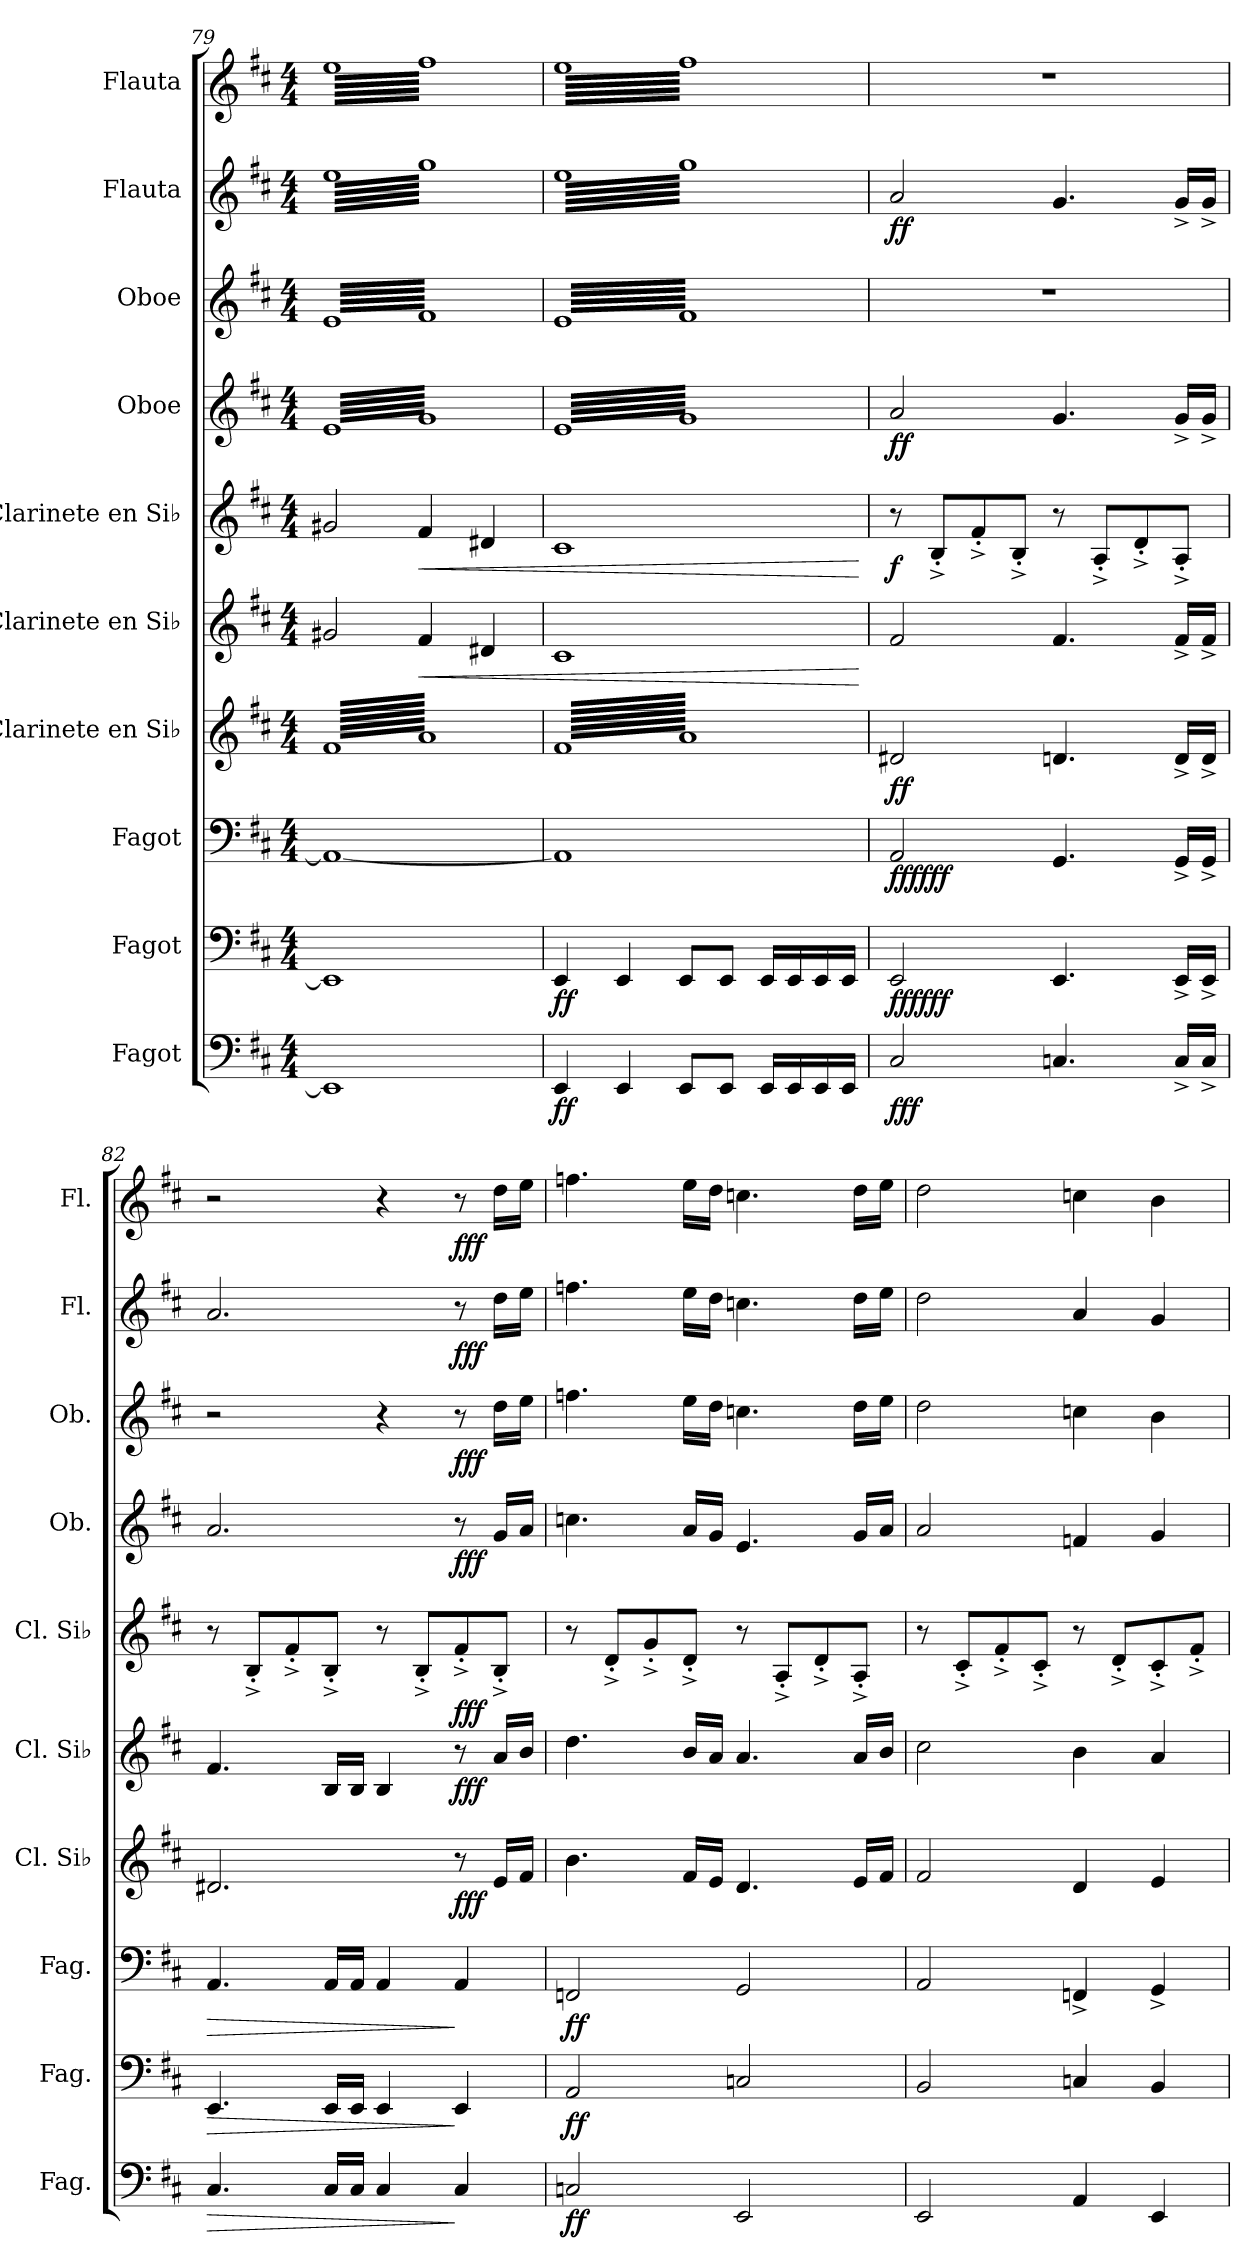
**kern	**dynam	**kern	**dynam	**kern	**dynam	**kern	**dynam	**kern	**dynam	**kern	**dynam	**kern	**dynam	**kern	**dynam	**kern	**dynam	**kern	**dynam
*part10	*part10	*part9	*part9	*part8	*part8	*part7	*part7	*part6	*part6	*part5	*part5	*part4	*part4	*part3	*part3	*part2	*part2	*part1	*part1
*staff10	*staff10	*staff9	*staff9	*staff8	*staff8	*staff7	*staff7	*staff6	*staff6	*staff5	*staff5	*staff4	*staff4	*staff3	*staff3	*staff2	*staff2	*staff1	*staff1
*I"Fagot	*	*I"Fagot	*	*I"Fagot	*	*I"Clarinete en Si♭	*	*I"Clarinete en Si♭	*	*I"Clarinete en Si♭	*	*I"Oboe	*	*I"Oboe	*	*I"Flauta	*	*I"Flauta	*
*I'Fag.	*	*I'Fag.	*	*I'Fag.	*	*I'Cl. Si♭	*	*I'Cl. Si♭	*	*I'Cl. Si♭	*	*I'Ob.	*	*I'Ob.	*	*I'Fl.	*	*I'Fl.	*
*clefF4	*	*clefF4	*	*clefF4	*	*clefG2	*	*clefG2	*	*clefG2	*	*clefG2	*	*clefG2	*	*clefG2	*	*clefG2	*
*	*	*	*	*	*	*ITrd1c2	*	*ITrd1c2	*	*ITrd1c2	*	*	*	*	*	*	*	*	*
*k[f#c#]	*	*k[f#c#]	*	*k[f#c#]	*	*k[]	*	*k[]	*	*k[]	*	*k[f#c#]	*	*k[f#c#]	*	*k[f#c#]	*	*k[f#c#]	*
*M4/4	*	*M4/4	*	*M4/4	*	*M4/4	*	*M4/4	*	*M4/4	*	*M4/4	*	*M4/4	*	*M4/4	*	*M4/4	*
=79	=79	=79	=79	=79	=79	=79	=79	=79	=79	=79	=79	=79	=79	=79	=79	=79	=79	=79	=79
*	*	*	*	*	*	*tremolo	*	*	*	*	*	*	*	*	*	*	*	*	*
*	*	*	*	*	*	*	*	*	*	*	*	*tremolo	*	*	*	*	*	*	*
*	*	*	*	*	*	*	*	*	*	*	*	*	*	*tremolo	*	*	*	*	*
*	*	*	*	*	*	*	*	*	*	*	*	*	*	*	*	*tremolo	*	*	*
*	*	*	*	*	*	*	*	*	*	*	*	*	*	*	*	*	*	*tremolo	*
1EE]	.	1EE]	.	1AA_	.	128eLLLLL	.	2f#X/	.	2f#X/	.	64eLLLL	.	64eLLLL	.	64eeLLLL	.	64eeLLLL	.
.	.	.	.	.	.	128g	.	.	.	.	.	.	.	.	.	.	.	.	.
.	.	.	.	.	.	128e	.	.	.	.	.	64g	.	64f#	.	64gg	.	64ff#	.
.	.	.	.	.	.	128g	.	.	.	.	.	.	.	.	.	.	.	.	.
.	.	.	.	.	.	128e	.	.	.	.	.	64e	.	64e	.	64ee	.	64ee	.
.	.	.	.	.	.	128g	.	.	.	.	.	.	.	.	.	.	.	.	.
.	.	.	.	.	.	128e	.	.	.	.	.	64g	.	64f#	.	64gg	.	64ff#	.
.	.	.	.	.	.	128g	.	.	.	.	.	.	.	.	.	.	.	.	.
.	.	.	.	.	.	128e	.	.	.	.	.	64e	.	64e	.	64ee	.	64ee	.
.	.	.	.	.	.	128g	.	.	.	.	.	.	.	.	.	.	.	.	.
.	.	.	.	.	.	128e	.	.	.	.	.	64g	.	64f#	.	64gg	.	64ff#	.
.	.	.	.	.	.	128g	.	.	.	.	.	.	.	.	.	.	.	.	.
.	.	.	.	.	.	128e	.	.	.	.	.	64e	.	64e	.	64ee	.	64ee	.
.	.	.	.	.	.	128g	.	.	.	.	.	.	.	.	.	.	.	.	.
.	.	.	.	.	.	128e	.	.	.	.	.	64g	.	64f#	.	64gg	.	64ff#	.
.	.	.	.	.	.	128g	.	.	.	.	.	.	.	.	.	.	.	.	.
.	.	.	.	.	.	128e	.	.	.	.	.	64e	.	64e	.	64ee	.	64ee	.
.	.	.	.	.	.	128g	.	.	.	.	.	.	.	.	.	.	.	.	.
.	.	.	.	.	.	128e	.	.	.	.	.	64g	.	64f#	.	64gg	.	64ff#	.
.	.	.	.	.	.	128g	.	.	.	.	.	.	.	.	.	.	.	.	.
.	.	.	.	.	.	128e	.	.	.	.	.	64e	.	64e	.	64ee	.	64ee	.
.	.	.	.	.	.	128g	.	.	.	.	.	.	.	.	.	.	.	.	.
.	.	.	.	.	.	128e	.	.	.	.	.	64g	.	64f#	.	64gg	.	64ff#	.
.	.	.	.	.	.	128g	.	.	.	.	.	.	.	.	.	.	.	.	.
.	.	.	.	.	.	128e	.	.	.	.	.	64e	.	64e	.	64ee	.	64ee	.
.	.	.	.	.	.	128g	.	.	.	.	.	.	.	.	.	.	.	.	.
.	.	.	.	.	.	128e	.	.	.	.	.	64g	.	64f#	.	64gg	.	64ff#	.
.	.	.	.	.	.	128g	.	.	.	.	.	.	.	.	.	.	.	.	.
.	.	.	.	.	.	128e	.	.	.	.	.	64e	.	64e	.	64ee	.	64ee	.
.	.	.	.	.	.	128g	.	.	.	.	.	.	.	.	.	.	.	.	.
.	.	.	.	.	.	128e	.	.	.	.	.	64g	.	64f#	.	64gg	.	64ff#	.
.	.	.	.	.	.	128g	.	.	.	.	.	.	.	.	.	.	.	.	.
.	.	.	.	.	.	128e	.	.	.	.	.	64e	.	64e	.	64ee	.	64ee	.
.	.	.	.	.	.	128g	.	.	.	.	.	.	.	.	.	.	.	.	.
.	.	.	.	.	.	128e	.	.	.	.	.	64g	.	64f#	.	64gg	.	64ff#	.
.	.	.	.	.	.	128g	.	.	.	.	.	.	.	.	.	.	.	.	.
.	.	.	.	.	.	128e	.	.	.	.	.	64e	.	64e	.	64ee	.	64ee	.
.	.	.	.	.	.	128g	.	.	.	.	.	.	.	.	.	.	.	.	.
.	.	.	.	.	.	128e	.	.	.	.	.	64g	.	64f#	.	64gg	.	64ff#	.
.	.	.	.	.	.	128g	.	.	.	.	.	.	.	.	.	.	.	.	.
.	.	.	.	.	.	128e	.	.	.	.	.	64e	.	64e	.	64ee	.	64ee	.
.	.	.	.	.	.	128g	.	.	.	.	.	.	.	.	.	.	.	.	.
.	.	.	.	.	.	128e	.	.	.	.	.	64g	.	64f#	.	64gg	.	64ff#	.
.	.	.	.	.	.	128g	.	.	.	.	.	.	.	.	.	.	.	.	.
.	.	.	.	.	.	128e	.	.	.	.	.	64e	.	64e	.	64ee	.	64ee	.
.	.	.	.	.	.	128g	.	.	.	.	.	.	.	.	.	.	.	.	.
.	.	.	.	.	.	128e	.	.	.	.	.	64g	.	64f#	.	64gg	.	64ff#	.
.	.	.	.	.	.	128g	.	.	.	.	.	.	.	.	.	.	.	.	.
.	.	.	.	.	.	128e	.	.	.	.	.	64e	.	64e	.	64ee	.	64ee	.
.	.	.	.	.	.	128g	.	.	.	.	.	.	.	.	.	.	.	.	.
.	.	.	.	.	.	128e	.	.	.	.	.	64g	.	64f#	.	64gg	.	64ff#	.
.	.	.	.	.	.	128g	.	.	.	.	.	.	.	.	.	.	.	.	.
.	.	.	.	.	.	128e	.	.	.	.	.	64e	.	64e	.	64ee	.	64ee	.
.	.	.	.	.	.	128g	.	.	.	.	.	.	.	.	.	.	.	.	.
.	.	.	.	.	.	128e	.	.	.	.	.	64g	.	64f#	.	64gg	.	64ff#	.
.	.	.	.	.	.	128g	.	.	.	.	.	.	.	.	.	.	.	.	.
.	.	.	.	.	.	128e	.	.	.	.	.	64e	.	64e	.	64ee	.	64ee	.
.	.	.	.	.	.	128g	.	.	.	.	.	.	.	.	.	.	.	.	.
.	.	.	.	.	.	128e	.	.	.	.	.	64g	.	64f#	.	64gg	.	64ff#	.
.	.	.	.	.	.	128g	.	.	.	.	.	.	.	.	.	.	.	.	.
.	.	.	.	.	.	128e	.	.	.	.	.	64e	.	64e	.	64ee	.	64ee	.
.	.	.	.	.	.	128g	.	.	.	.	.	.	.	.	.	.	.	.	.
.	.	.	.	.	.	128e	.	.	.	.	.	64g	.	64f#	.	64gg	.	64ff#	.
.	.	.	.	.	.	128g	.	.	.	.	.	.	.	.	.	.	.	.	.
!	!	!	!	!	!	!	!	!	!LO:HP:b	!	!LO:HP:b	!	!	!	!	!	!	!	!
.	.	.	.	.	.	128e	.	4e/	<	4e/	<	64e	.	64e	.	64ee	.	64ee	.
.	.	.	.	.	.	128g	.	.	.	.	.	.	.	.	.	.	.	.	.
.	.	.	.	.	.	128e	.	.	.	.	.	64g	.	64f#	.	64gg	.	64ff#	.
.	.	.	.	.	.	128g	.	.	.	.	.	.	.	.	.	.	.	.	.
.	.	.	.	.	.	128e	.	.	.	.	.	64e	.	64e	.	64ee	.	64ee	.
.	.	.	.	.	.	128g	.	.	.	.	.	.	.	.	.	.	.	.	.
.	.	.	.	.	.	128e	.	.	.	.	.	64g	.	64f#	.	64gg	.	64ff#	.
.	.	.	.	.	.	128g	.	.	.	.	.	.	.	.	.	.	.	.	.
.	.	.	.	.	.	128e	.	.	.	.	.	64e	.	64e	.	64ee	.	64ee	.
.	.	.	.	.	.	128g	.	.	.	.	.	.	.	.	.	.	.	.	.
.	.	.	.	.	.	128e	.	.	.	.	.	64g	.	64f#	.	64gg	.	64ff#	.
.	.	.	.	.	.	128g	.	.	.	.	.	.	.	.	.	.	.	.	.
.	.	.	.	.	.	128e	.	.	.	.	.	64e	.	64e	.	64ee	.	64ee	.
.	.	.	.	.	.	128g	.	.	.	.	.	.	.	.	.	.	.	.	.
.	.	.	.	.	.	128e	.	.	.	.	.	64g	.	64f#	.	64gg	.	64ff#	.
.	.	.	.	.	.	128g	.	.	.	.	.	.	.	.	.	.	.	.	.
.	.	.	.	.	.	128e	.	.	.	.	.	64e	.	64e	.	64ee	.	64ee	.
.	.	.	.	.	.	128g	.	.	.	.	.	.	.	.	.	.	.	.	.
.	.	.	.	.	.	128e	.	.	.	.	.	64g	.	64f#	.	64gg	.	64ff#	.
.	.	.	.	.	.	128g	.	.	.	.	.	.	.	.	.	.	.	.	.
.	.	.	.	.	.	128e	.	.	.	.	.	64e	.	64e	.	64ee	.	64ee	.
.	.	.	.	.	.	128g	.	.	.	.	.	.	.	.	.	.	.	.	.
.	.	.	.	.	.	128e	.	.	.	.	.	64g	.	64f#	.	64gg	.	64ff#	.
.	.	.	.	.	.	128g	.	.	.	.	.	.	.	.	.	.	.	.	.
.	.	.	.	.	.	128e	.	.	.	.	.	64e	.	64e	.	64ee	.	64ee	.
.	.	.	.	.	.	128g	.	.	.	.	.	.	.	.	.	.	.	.	.
.	.	.	.	.	.	128e	.	.	.	.	.	64g	.	64f#	.	64gg	.	64ff#	.
.	.	.	.	.	.	128g	.	.	.	.	.	.	.	.	.	.	.	.	.
.	.	.	.	.	.	128e	.	.	.	.	.	64e	.	64e	.	64ee	.	64ee	.
.	.	.	.	.	.	128g	.	.	.	.	.	.	.	.	.	.	.	.	.
.	.	.	.	.	.	128e	.	.	.	.	.	64g	.	64f#	.	64gg	.	64ff#	.
.	.	.	.	.	.	128g	.	.	.	.	.	.	.	.	.	.	.	.	.
.	.	.	.	.	.	128e	.	4c#X/	.	4c#X/	.	64e	.	64e	.	64ee	.	64ee	.
.	.	.	.	.	.	128g	.	.	.	.	.	.	.	.	.	.	.	.	.
.	.	.	.	.	.	128e	.	.	.	.	.	64g	.	64f#	.	64gg	.	64ff#	.
.	.	.	.	.	.	128g	.	.	.	.	.	.	.	.	.	.	.	.	.
.	.	.	.	.	.	128e	.	.	.	.	.	64e	.	64e	.	64ee	.	64ee	.
.	.	.	.	.	.	128g	.	.	.	.	.	.	.	.	.	.	.	.	.
.	.	.	.	.	.	128e	.	.	.	.	.	64g	.	64f#	.	64gg	.	64ff#	.
.	.	.	.	.	.	128g	.	.	.	.	.	.	.	.	.	.	.	.	.
.	.	.	.	.	.	128e	.	.	.	.	.	64e	.	64e	.	64ee	.	64ee	.
.	.	.	.	.	.	128g	.	.	.	.	.	.	.	.	.	.	.	.	.
.	.	.	.	.	.	128e	.	.	.	.	.	64g	.	64f#	.	64gg	.	64ff#	.
.	.	.	.	.	.	128g	.	.	.	.	.	.	.	.	.	.	.	.	.
.	.	.	.	.	.	128e	.	.	.	.	.	64e	.	64e	.	64ee	.	64ee	.
.	.	.	.	.	.	128g	.	.	.	.	.	.	.	.	.	.	.	.	.
.	.	.	.	.	.	128e	.	.	.	.	.	64g	.	64f#	.	64gg	.	64ff#	.
.	.	.	.	.	.	128g	.	.	.	.	.	.	.	.	.	.	.	.	.
.	.	.	.	.	.	128e	.	.	.	.	.	64e	.	64e	.	64ee	.	64ee	.
.	.	.	.	.	.	128g	.	.	.	.	.	.	.	.	.	.	.	.	.
.	.	.	.	.	.	128e	.	.	.	.	.	64g	.	64f#	.	64gg	.	64ff#	.
.	.	.	.	.	.	128g	.	.	.	.	.	.	.	.	.	.	.	.	.
.	.	.	.	.	.	128e	.	.	.	.	.	64e	.	64e	.	64ee	.	64ee	.
.	.	.	.	.	.	128g	.	.	.	.	.	.	.	.	.	.	.	.	.
.	.	.	.	.	.	128e	.	.	.	.	.	64g	.	64f#	.	64gg	.	64ff#	.
.	.	.	.	.	.	128g	.	.	.	.	.	.	.	.	.	.	.	.	.
.	.	.	.	.	.	128e	.	.	.	.	.	64e	.	64e	.	64ee	.	64ee	.
.	.	.	.	.	.	128g	.	.	.	.	.	.	.	.	.	.	.	.	.
.	.	.	.	.	.	128e	.	.	.	.	.	64g	.	64f#	.	64gg	.	64ff#	.
.	.	.	.	.	.	128g	.	.	.	.	.	.	.	.	.	.	.	.	.
.	.	.	.	.	.	128e	.	.	.	.	.	64e	.	64e	.	64ee	.	64ee	.
.	.	.	.	.	.	128g	.	.	.	.	.	.	.	.	.	.	.	.	.
.	.	.	.	.	.	128e	.	.	.	.	.	64gJJJJ	.	64f#JJJJ	.	64ggJJJJ	.	64ff#JJJJ	.
.	.	.	.	.	.	128gJJJJJ	.	.	.	.	.	.	.	.	.	.	.	.	.
=80	=80	=80	=80	=80	=80	=80	=80	=80	=80	=80	=80	=80	=80	=80	=80	=80	=80	=80	=80
!	!LO:DY:b	!	!LO:DY:b	!	!	!	!	!	!	!	!	!	!	!	!	!	!	!	!
4EE/	ff	4EE/	ff	1AA]	.	128eLLLLL	.	1B	.	1B	.	64eLLLL	.	64eLLLL	.	64eeLLLL	.	64eeLLLL	.
.	.	.	.	.	.	128g	.	.	.	.	.	.	.	.	.	.	.	.	.
.	.	.	.	.	.	128e	.	.	.	.	.	64g	.	64f#	.	64gg	.	64ff#	.
.	.	.	.	.	.	128g	.	.	.	.	.	.	.	.	.	.	.	.	.
.	.	.	.	.	.	128e	.	.	.	.	.	64e	.	64e	.	64ee	.	64ee	.
.	.	.	.	.	.	128g	.	.	.	.	.	.	.	.	.	.	.	.	.
.	.	.	.	.	.	128e	.	.	.	.	.	64g	.	64f#	.	64gg	.	64ff#	.
.	.	.	.	.	.	128g	.	.	.	.	.	.	.	.	.	.	.	.	.
.	.	.	.	.	.	128e	.	.	.	.	.	64e	.	64e	.	64ee	.	64ee	.
.	.	.	.	.	.	128g	.	.	.	.	.	.	.	.	.	.	.	.	.
.	.	.	.	.	.	128e	.	.	.	.	.	64g	.	64f#	.	64gg	.	64ff#	.
.	.	.	.	.	.	128g	.	.	.	.	.	.	.	.	.	.	.	.	.
.	.	.	.	.	.	128e	.	.	.	.	.	64e	.	64e	.	64ee	.	64ee	.
.	.	.	.	.	.	128g	.	.	.	.	.	.	.	.	.	.	.	.	.
.	.	.	.	.	.	128e	.	.	.	.	.	64g	.	64f#	.	64gg	.	64ff#	.
.	.	.	.	.	.	128g	.	.	.	.	.	.	.	.	.	.	.	.	.
.	.	.	.	.	.	128e	.	.	.	.	.	64e	.	64e	.	64ee	.	64ee	.
.	.	.	.	.	.	128g	.	.	.	.	.	.	.	.	.	.	.	.	.
.	.	.	.	.	.	128e	.	.	.	.	.	64g	.	64f#	.	64gg	.	64ff#	.
.	.	.	.	.	.	128g	.	.	.	.	.	.	.	.	.	.	.	.	.
.	.	.	.	.	.	128e	.	.	.	.	.	64e	.	64e	.	64ee	.	64ee	.
.	.	.	.	.	.	128g	.	.	.	.	.	.	.	.	.	.	.	.	.
.	.	.	.	.	.	128e	.	.	.	.	.	64g	.	64f#	.	64gg	.	64ff#	.
.	.	.	.	.	.	128g	.	.	.	.	.	.	.	.	.	.	.	.	.
.	.	.	.	.	.	128e	.	.	.	.	.	64e	.	64e	.	64ee	.	64ee	.
.	.	.	.	.	.	128g	.	.	.	.	.	.	.	.	.	.	.	.	.
.	.	.	.	.	.	128e	.	.	.	.	.	64g	.	64f#	.	64gg	.	64ff#	.
.	.	.	.	.	.	128g	.	.	.	.	.	.	.	.	.	.	.	.	.
.	.	.	.	.	.	128e	.	.	.	.	.	64e	.	64e	.	64ee	.	64ee	.
.	.	.	.	.	.	128g	.	.	.	.	.	.	.	.	.	.	.	.	.
.	.	.	.	.	.	128e	.	.	.	.	.	64g	.	64f#	.	64gg	.	64ff#	.
.	.	.	.	.	.	128g	.	.	.	.	.	.	.	.	.	.	.	.	.
4EE/	.	4EE/	.	.	.	128e	.	.	.	.	.	64e	.	64e	.	64ee	.	64ee	.
.	.	.	.	.	.	128g	.	.	.	.	.	.	.	.	.	.	.	.	.
.	.	.	.	.	.	128e	.	.	.	.	.	64g	.	64f#	.	64gg	.	64ff#	.
.	.	.	.	.	.	128g	.	.	.	.	.	.	.	.	.	.	.	.	.
.	.	.	.	.	.	128e	.	.	.	.	.	64e	.	64e	.	64ee	.	64ee	.
.	.	.	.	.	.	128g	.	.	.	.	.	.	.	.	.	.	.	.	.
.	.	.	.	.	.	128e	.	.	.	.	.	64g	.	64f#	.	64gg	.	64ff#	.
.	.	.	.	.	.	128g	.	.	.	.	.	.	.	.	.	.	.	.	.
.	.	.	.	.	.	128e	.	.	.	.	.	64e	.	64e	.	64ee	.	64ee	.
.	.	.	.	.	.	128g	.	.	.	.	.	.	.	.	.	.	.	.	.
.	.	.	.	.	.	128e	.	.	.	.	.	64g	.	64f#	.	64gg	.	64ff#	.
.	.	.	.	.	.	128g	.	.	.	.	.	.	.	.	.	.	.	.	.
.	.	.	.	.	.	128e	.	.	.	.	.	64e	.	64e	.	64ee	.	64ee	.
.	.	.	.	.	.	128g	.	.	.	.	.	.	.	.	.	.	.	.	.
.	.	.	.	.	.	128e	.	.	.	.	.	64g	.	64f#	.	64gg	.	64ff#	.
.	.	.	.	.	.	128g	.	.	.	.	.	.	.	.	.	.	.	.	.
.	.	.	.	.	.	128e	.	.	.	.	.	64e	.	64e	.	64ee	.	64ee	.
.	.	.	.	.	.	128g	.	.	.	.	.	.	.	.	.	.	.	.	.
.	.	.	.	.	.	128e	.	.	.	.	.	64g	.	64f#	.	64gg	.	64ff#	.
.	.	.	.	.	.	128g	.	.	.	.	.	.	.	.	.	.	.	.	.
.	.	.	.	.	.	128e	.	.	.	.	.	64e	.	64e	.	64ee	.	64ee	.
.	.	.	.	.	.	128g	.	.	.	.	.	.	.	.	.	.	.	.	.
.	.	.	.	.	.	128e	.	.	.	.	.	64g	.	64f#	.	64gg	.	64ff#	.
.	.	.	.	.	.	128g	.	.	.	.	.	.	.	.	.	.	.	.	.
.	.	.	.	.	.	128e	.	.	.	.	.	64e	.	64e	.	64ee	.	64ee	.
.	.	.	.	.	.	128g	.	.	.	.	.	.	.	.	.	.	.	.	.
.	.	.	.	.	.	128e	.	.	.	.	.	64g	.	64f#	.	64gg	.	64ff#	.
.	.	.	.	.	.	128g	.	.	.	.	.	.	.	.	.	.	.	.	.
.	.	.	.	.	.	128e	.	.	.	.	.	64e	.	64e	.	64ee	.	64ee	.
.	.	.	.	.	.	128g	.	.	.	.	.	.	.	.	.	.	.	.	.
.	.	.	.	.	.	128e	.	.	.	.	.	64g	.	64f#	.	64gg	.	64ff#	.
.	.	.	.	.	.	128g	.	.	.	.	.	.	.	.	.	.	.	.	.
8EE/L	.	8EE/L	.	.	.	128e	.	.	.	.	.	64e	.	64e	.	64ee	.	64ee	.
.	.	.	.	.	.	128g	.	.	.	.	.	.	.	.	.	.	.	.	.
.	.	.	.	.	.	128e	.	.	.	.	.	64g	.	64f#	.	64gg	.	64ff#	.
.	.	.	.	.	.	128g	.	.	.	.	.	.	.	.	.	.	.	.	.
.	.	.	.	.	.	128e	.	.	.	.	.	64e	.	64e	.	64ee	.	64ee	.
.	.	.	.	.	.	128g	.	.	.	.	.	.	.	.	.	.	.	.	.
.	.	.	.	.	.	128e	.	.	.	.	.	64g	.	64f#	.	64gg	.	64ff#	.
.	.	.	.	.	.	128g	.	.	.	.	.	.	.	.	.	.	.	.	.
.	.	.	.	.	.	128e	.	.	.	.	.	64e	.	64e	.	64ee	.	64ee	.
.	.	.	.	.	.	128g	.	.	.	.	.	.	.	.	.	.	.	.	.
.	.	.	.	.	.	128e	.	.	.	.	.	64g	.	64f#	.	64gg	.	64ff#	.
.	.	.	.	.	.	128g	.	.	.	.	.	.	.	.	.	.	.	.	.
.	.	.	.	.	.	128e	.	.	.	.	.	64e	.	64e	.	64ee	.	64ee	.
.	.	.	.	.	.	128g	.	.	.	.	.	.	.	.	.	.	.	.	.
.	.	.	.	.	.	128e	.	.	.	.	.	64g	.	64f#	.	64gg	.	64ff#	.
.	.	.	.	.	.	128g	.	.	.	.	.	.	.	.	.	.	.	.	.
8EE/J	.	8EE/J	.	.	.	128e	.	.	.	.	.	64e	.	64e	.	64ee	.	64ee	.
.	.	.	.	.	.	128g	.	.	.	.	.	.	.	.	.	.	.	.	.
.	.	.	.	.	.	128e	.	.	.	.	.	64g	.	64f#	.	64gg	.	64ff#	.
.	.	.	.	.	.	128g	.	.	.	.	.	.	.	.	.	.	.	.	.
.	.	.	.	.	.	128e	.	.	.	.	.	64e	.	64e	.	64ee	.	64ee	.
.	.	.	.	.	.	128g	.	.	.	.	.	.	.	.	.	.	.	.	.
.	.	.	.	.	.	128e	.	.	.	.	.	64g	.	64f#	.	64gg	.	64ff#	.
.	.	.	.	.	.	128g	.	.	.	.	.	.	.	.	.	.	.	.	.
.	.	.	.	.	.	128e	.	.	.	.	.	64e	.	64e	.	64ee	.	64ee	.
.	.	.	.	.	.	128g	.	.	.	.	.	.	.	.	.	.	.	.	.
.	.	.	.	.	.	128e	.	.	.	.	.	64g	.	64f#	.	64gg	.	64ff#	.
.	.	.	.	.	.	128g	.	.	.	.	.	.	.	.	.	.	.	.	.
.	.	.	.	.	.	128e	.	.	.	.	.	64e	.	64e	.	64ee	.	64ee	.
.	.	.	.	.	.	128g	.	.	.	.	.	.	.	.	.	.	.	.	.
.	.	.	.	.	.	128e	.	.	.	.	.	64g	.	64f#	.	64gg	.	64ff#	.
.	.	.	.	.	.	128g	.	.	.	.	.	.	.	.	.	.	.	.	.
16EE/LL	.	16EE/LL	.	.	.	128e	.	.	.	.	.	64e	.	64e	.	64ee	.	64ee	.
.	.	.	.	.	.	128g	.	.	.	.	.	.	.	.	.	.	.	.	.
.	.	.	.	.	.	128e	.	.	.	.	.	64g	.	64f#	.	64gg	.	64ff#	.
.	.	.	.	.	.	128g	.	.	.	.	.	.	.	.	.	.	.	.	.
.	.	.	.	.	.	128e	.	.	.	.	.	64e	.	64e	.	64ee	.	64ee	.
.	.	.	.	.	.	128g	.	.	.	.	.	.	.	.	.	.	.	.	.
.	.	.	.	.	.	128e	.	.	.	.	.	64g	.	64f#	.	64gg	.	64ff#	.
.	.	.	.	.	.	128g	.	.	.	.	.	.	.	.	.	.	.	.	.
16EE/	.	16EE/	.	.	.	128e	.	.	.	.	.	64e	.	64e	.	64ee	.	64ee	.
.	.	.	.	.	.	128g	.	.	.	.	.	.	.	.	.	.	.	.	.
.	.	.	.	.	.	128e	.	.	.	.	.	64g	.	64f#	.	64gg	.	64ff#	.
.	.	.	.	.	.	128g	.	.	.	.	.	.	.	.	.	.	.	.	.
.	.	.	.	.	.	128e	.	.	.	.	.	64e	.	64e	.	64ee	.	64ee	.
.	.	.	.	.	.	128g	.	.	.	.	.	.	.	.	.	.	.	.	.
.	.	.	.	.	.	128e	.	.	.	.	.	64g	.	64f#	.	64gg	.	64ff#	.
.	.	.	.	.	.	128g	.	.	.	.	.	.	.	.	.	.	.	.	.
16EE/	.	16EE/	.	.	.	128e	.	.	.	.	.	64e	.	64e	.	64ee	.	64ee	.
.	.	.	.	.	.	128g	.	.	.	.	.	.	.	.	.	.	.	.	.
.	.	.	.	.	.	128e	.	.	.	.	.	64g	.	64f#	.	64gg	.	64ff#	.
.	.	.	.	.	.	128g	.	.	.	.	.	.	.	.	.	.	.	.	.
.	.	.	.	.	.	128e	.	.	.	.	.	64e	.	64e	.	64ee	.	64ee	.
.	.	.	.	.	.	128g	.	.	.	.	.	.	.	.	.	.	.	.	.
.	.	.	.	.	.	128e	.	.	.	.	.	64g	.	64f#	.	64gg	.	64ff#	.
.	.	.	.	.	.	128g	.	.	.	.	.	.	.	.	.	.	.	.	.
16EE/JJ	.	16EE/JJ	.	.	.	128e	.	.	.	.	.	64e	.	64e	.	64ee	.	64ee	.
.	.	.	.	.	.	128g	.	.	.	.	.	.	.	.	.	.	.	.	.
.	.	.	.	.	.	128e	.	.	.	.	.	64g	.	64f#	.	64gg	.	64ff#	.
.	.	.	.	.	.	128g	.	.	.	.	.	.	.	.	.	.	.	.	.
.	.	.	.	.	.	128e	.	.	.	.	.	64e	.	64e	.	64ee	.	64ee	.
.	.	.	.	.	.	128g	.	.	.	.	.	.	.	.	.	.	.	.	.
.	.	.	.	.	.	128e	.	.	.	.	.	64gJJJJ	.	64f#JJJJ	.	64ggJJJJ	.	64ff#JJJJ	.
*	*	*	*	*	*	*	*	*	*	*	*	*	*	*	*	*	*	*Xtremolo	*
*	*	*	*	*	*	*	*	*	*	*	*	*	*	*	*	*Xtremolo	*	*	*
*	*	*	*	*	*	*	*	*	*	*	*	*	*	*Xtremolo	*	*	*	*	*
*	*	*	*	*	*	*	*	*	*	*	*	*Xtremolo	*	*	*	*	*	*	*
.	.	.	.	.	.	128gJJJJJ	.	.	.	.	.	.	.	.	.	.	.	.	.
*	*	*	*	*	*	*Xtremolo	*	*	*	*	*	*	*	*	*	*	*	*	*
.	.	.	.	.	.	.	.	.	[	.	[	.	.	.	.	.	.	.	.
=81	=81	=81	=81	=81	=81	=81	=81	=81	=81	=81	=81	=81	=81	=81	=81	=81	=81	=81	=81
!	!LO:DY:b	!	!LO:DY:b	!	!	!	!	!	!	!	!	!	!	!	!	!	!	!	!
!	!	!	!LO:DY:n=1:b	!	!LO:DY:b	!	!	!	!	!	!	!	!	!	!	!	!	!	!
!	!	!	!	!	!LO:DY:n=1:b	!	!LO:DY:b	!	!	!	!LO:DY:b	!	!LO:DY:b	!	!	!	!LO:DY:b	!	!
2C#/	fff	2EE/	fff fff	2AA/	fff fff	2c#X/	ff	2e/	.	8r	f	2a/	ff	1r	.	2a/	ff	1r	.
.	.	.	.	.	.	.	.	.	.	.	.	.	.	.	.	.	.	.	.
.	.	.	.	.	.	.	.	.	.	.	.	.	.	.	.	.	.	.	.
.	.	.	.	.	.	.	.	.	.	.	.	.	.	.	.	.	.	.	.
.	.	.	.	.	.	.	.	.	.	.	.	.	.	.	.	.	.	.	.
.	.	.	.	.	.	.	.	.	.	.	.	.	.	.	.	.	.	.	.
.	.	.	.	.	.	.	.	.	.	.	.	.	.	.	.	.	.	.	.
.	.	.	.	.	.	.	.	.	.	.	.	.	.	.	.	.	.	.	.
.	.	.	.	.	.	.	.	.	.	.	.	.	.	.	.	.	.	.	.
.	.	.	.	.	.	.	.	.	.	.	.	.	.	.	.	.	.	.	.
.	.	.	.	.	.	.	.	.	.	.	.	.	.	.	.	.	.	.	.
.	.	.	.	.	.	.	.	.	.	.	.	.	.	.	.	.	.	.	.
.	.	.	.	.	.	.	.	.	.	.	.	.	.	.	.	.	.	.	.
.	.	.	.	.	.	.	.	.	.	.	.	.	.	.	.	.	.	.	.
.	.	.	.	.	.	.	.	.	.	.	.	.	.	.	.	.	.	.	.
.	.	.	.	.	.	.	.	.	.	.	.	.	.	.	.	.	.	.	.
.	.	.	.	.	.	.	.	.	.	8A^'/L	.	.	.	.	.	.	.	.	.
.	.	.	.	.	.	.	.	.	.	.	.	.	.	.	.	.	.	.	.
.	.	.	.	.	.	.	.	.	.	.	.	.	.	.	.	.	.	.	.
.	.	.	.	.	.	.	.	.	.	.	.	.	.	.	.	.	.	.	.
.	.	.	.	.	.	.	.	.	.	.	.	.	.	.	.	.	.	.	.
.	.	.	.	.	.	.	.	.	.	.	.	.	.	.	.	.	.	.	.
.	.	.	.	.	.	.	.	.	.	.	.	.	.	.	.	.	.	.	.
.	.	.	.	.	.	.	.	.	.	.	.	.	.	.	.	.	.	.	.
.	.	.	.	.	.	.	.	.	.	.	.	.	.	.	.	.	.	.	.
.	.	.	.	.	.	.	.	.	.	.	.	.	.	.	.	.	.	.	.
.	.	.	.	.	.	.	.	.	.	.	.	.	.	.	.	.	.	.	.
.	.	.	.	.	.	.	.	.	.	.	.	.	.	.	.	.	.	.	.
.	.	.	.	.	.	.	.	.	.	.	.	.	.	.	.	.	.	.	.
.	.	.	.	.	.	.	.	.	.	.	.	.	.	.	.	.	.	.	.
.	.	.	.	.	.	.	.	.	.	.	.	.	.	.	.	.	.	.	.
.	.	.	.	.	.	.	.	.	.	.	.	.	.	.	.	.	.	.	.
.	.	.	.	.	.	.	.	.	.	8e^'/	.	.	.	.	.	.	.	.	.
.	.	.	.	.	.	.	.	.	.	.	.	.	.	.	.	.	.	.	.
.	.	.	.	.	.	.	.	.	.	.	.	.	.	.	.	.	.	.	.
.	.	.	.	.	.	.	.	.	.	.	.	.	.	.	.	.	.	.	.
.	.	.	.	.	.	.	.	.	.	.	.	.	.	.	.	.	.	.	.
.	.	.	.	.	.	.	.	.	.	.	.	.	.	.	.	.	.	.	.
.	.	.	.	.	.	.	.	.	.	.	.	.	.	.	.	.	.	.	.
.	.	.	.	.	.	.	.	.	.	.	.	.	.	.	.	.	.	.	.
.	.	.	.	.	.	.	.	.	.	.	.	.	.	.	.	.	.	.	.
.	.	.	.	.	.	.	.	.	.	.	.	.	.	.	.	.	.	.	.
.	.	.	.	.	.	.	.	.	.	.	.	.	.	.	.	.	.	.	.
.	.	.	.	.	.	.	.	.	.	.	.	.	.	.	.	.	.	.	.
.	.	.	.	.	.	.	.	.	.	.	.	.	.	.	.	.	.	.	.
.	.	.	.	.	.	.	.	.	.	.	.	.	.	.	.	.	.	.	.
.	.	.	.	.	.	.	.	.	.	.	.	.	.	.	.	.	.	.	.
.	.	.	.	.	.	.	.	.	.	.	.	.	.	.	.	.	.	.	.
.	.	.	.	.	.	.	.	.	.	8A^'/J	.	.	.	.	.	.	.	.	.
.	.	.	.	.	.	.	.	.	.	.	.	.	.	.	.	.	.	.	.
.	.	.	.	.	.	.	.	.	.	.	.	.	.	.	.	.	.	.	.
.	.	.	.	.	.	.	.	.	.	.	.	.	.	.	.	.	.	.	.
.	.	.	.	.	.	.	.	.	.	.	.	.	.	.	.	.	.	.	.
.	.	.	.	.	.	.	.	.	.	.	.	.	.	.	.	.	.	.	.
.	.	.	.	.	.	.	.	.	.	.	.	.	.	.	.	.	.	.	.
.	.	.	.	.	.	.	.	.	.	.	.	.	.	.	.	.	.	.	.
.	.	.	.	.	.	.	.	.	.	.	.	.	.	.	.	.	.	.	.
.	.	.	.	.	.	.	.	.	.	.	.	.	.	.	.	.	.	.	.
.	.	.	.	.	.	.	.	.	.	.	.	.	.	.	.	.	.	.	.
.	.	.	.	.	.	.	.	.	.	.	.	.	.	.	.	.	.	.	.
.	.	.	.	.	.	.	.	.	.	.	.	.	.	.	.	.	.	.	.
.	.	.	.	.	.	.	.	.	.	.	.	.	.	.	.	.	.	.	.
.	.	.	.	.	.	.	.	.	.	.	.	.	.	.	.	.	.	.	.
.	.	.	.	.	.	.	.	.	.	.	.	.	.	.	.	.	.	.	.
4.Cn/	.	4.EE/	.	4.GG/	.	4.cn/	.	4.e/	.	8r	.	4.g/	.	.	.	4.g/	.	.	.
.	.	.	.	.	.	.	.	.	.	8G^'/L	.	.	.	.	.	.	.	.	.
.	.	.	.	.	.	.	.	.	.	8c^'/	.	.	.	.	.	.	.	.	.
16C^/LL	.	16EE^/LL	.	16GG^/LL	.	16c^/LL	.	16e^/LL	.	8G^'/J	.	16g^/LL	.	.	.	16g^/LL	.	.	.
16C^/JJ	.	16EE^/JJ	.	16GG^/JJ	.	16c^/JJ	.	16e^/JJ	.	.	.	16g^/JJ	.	.	.	16g^/JJ	.	.	.
=82	=82	=82	=82	=82	=82	=82	=82	=82	=82	=82	=82	=82	=82	=82	=82	=82	=82	=82	=82
!	!LO:HP:b	!	!LO:HP:b	!	!LO:HP:b	!	!	!	!	!	!	!	!	!	!	!	!	!	!
4.C#/	>	4.EE/	>	4.AA/	>	2.c#X/	.	4.e/	.	8r	.	2.a/	.	2r	.	2.a/	.	2r	.
.	.	.	.	.	.	.	.	.	.	8A^'/L	.	.	.	.	.	.	.	.	.
.	.	.	.	.	.	.	.	.	.	8e^'/	.	.	.	.	.	.	.	.	.
16C#/LL	.	16EE/LL	.	16AA/LL	.	.	.	16A/LL	.	8A^'/J	.	.	.	.	.	.	.	.	.
16C#/JJ	.	16EE/JJ	.	16AA/JJ	.	.	.	16A/JJ	.	.	.	.	.	.	.	.	.	.	.
4C#/	.	4EE/	.	4AA/	.	.	.	4A/	.	8r	.	.	.	4r	.	.	.	4r	.
.	.	.	.	.	.	.	.	.	.	8A^'/L	.	.	.	.	.	.	.	.	.
!	!	!	!	!	!	!	!LO:DY:b	!	!LO:DY:b	!	!LO:DY:b	!	!LO:DY:b	!	!LO:DY:b	!	!LO:DY:b	!	!LO:DY:b
4C#/	]	4EE/	]	4AA/	]	8r	fff	8r	fff	8e^'/	fff	8r	fff	8r	fff	8r	fff	8r	fff
.	.	.	.	.	.	16d/LL	.	16g/LL	.	8A^'/J	.	16g/LL	.	16dd\LL	.	16dd\LL	.	16dd\LL	.
.	.	.	.	.	.	16e/JJ	.	16a/JJ	.	.	.	16a/JJ	.	16ee\JJ	.	16ee\JJ	.	16ee\JJ	.
=83	=83	=83	=83	=83	=83	=83	=83	=83	=83	=83	=83	=83	=83	=83	=83	=83	=83	=83	=83
!	!LO:DY:b	!	!LO:DY:b	!	!LO:DY:b	!	!	!	!	!	!	!	!	!	!	!	!	!	!
2Cn/	ff	2AA/	ff	2FFn/	ff	4.a\	.	4.cc\	.	8r	.	4.ccn\	.	4.ffn\	.	4.ffn\	.	4.ffn\	.
.	.	.	.	.	.	.	.	.	.	8c^'/L	.	.	.	.	.	.	.	.	.
.	.	.	.	.	.	.	.	.	.	8f^'/	.	.	.	.	.	.	.	.	.
.	.	.	.	.	.	16e/LL	.	16a/LL	.	8c^'/J	.	16a/LL	.	16ee\LL	.	16ee\LL	.	16ee\LL	.
.	.	.	.	.	.	16d/JJ	.	16g/JJ	.	.	.	16g/JJ	.	16dd\JJ	.	16dd\JJ	.	16dd\JJ	.
2EE/	.	2Cn/	.	2GG/	.	4.c/	.	4.g/	.	8r	.	4.e/	.	4.ccn\	.	4.ccn\	.	4.ccn\	.
.	.	.	.	.	.	.	.	.	.	8G^'/L	.	.	.	.	.	.	.	.	.
.	.	.	.	.	.	.	.	.	.	8c^'/	.	.	.	.	.	.	.	.	.
.	.	.	.	.	.	16d/LL	.	16g/LL	.	8G^'/J	.	16g/LL	.	16dd\LL	.	16dd\LL	.	16dd\LL	.
.	.	.	.	.	.	16e/JJ	.	16a/JJ	.	.	.	16a/JJ	.	16ee\JJ	.	16ee\JJ	.	16ee\JJ	.
!!LO:LB:g=z
=84	=84	=84	=84	=84	=84	=84	=84	=84	=84	=84	=84	=84	=84	=84	=84	=84	=84	=84	=84
2EE/	.	2BB/	.	2AA/	.	2e/	.	2b\	.	8r	.	2a/	.	2dd\	.	2dd\	.	2dd\	.
.	.	.	.	.	.	.	.	.	.	8B^'/L	.	.	.	.	.	.	.	.	.
.	.	.	.	.	.	.	.	.	.	8e^'/	.	.	.	.	.	.	.	.	.
.	.	.	.	.	.	.	.	.	.	8B^'/J	.	.	.	.	.	.	.	.	.
4AA/	.	4Cn/	.	4FFn^/	.	4c/	.	4a\	.	8r	.	4fn/	.	4ccn\	.	4a/	.	4ccn\	.
.	.	.	.	.	.	.	.	.	.	8c^'/L	.	.	.	.	.	.	.	.	.
4EE/	.	4BB/	.	4GG^/	.	4d/	.	4g/	.	8B^'/	.	4g/	.	4b\	.	4g/	.	4b\	.
.	.	.	.	.	.	.	.	.	.	8e^'/J	.	.	.	.	.	.	.	.	.
=	=	=	=	=	=	=	=	=	=	=	=	=	=	=	=	=	=	=	=
*-	*-	*-	*-	*-	*-	*-	*-	*-	*-	*-	*-	*-	*-	*-	*-	*-	*-	*-	*-
